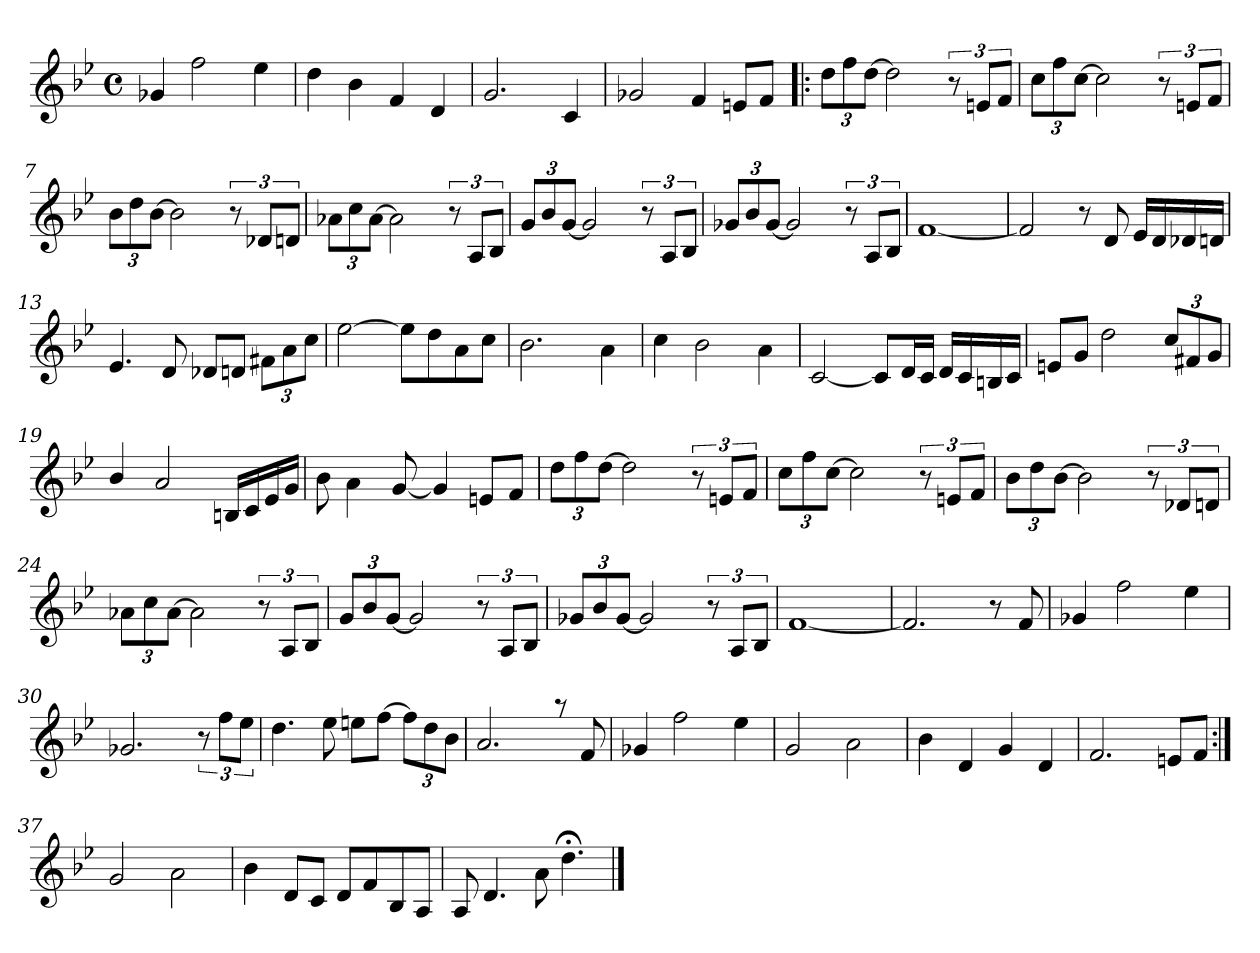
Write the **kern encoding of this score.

**kern
*part1
*staff1
*I'Cl
*clefG2
*ITrd1c2
*k[b-e-a-d-]
*A-:
*M4/4
*met(c)
=1
4f-X/
2ee-\
4dd-\
=2
4cc\
4a-\
4e-/
4c/
=3
2.f/
4B-/
=4
2f-X/
4e-/
8dn/L
8e-/J
!!LO:LB:g=z
=5!|:
*Xbrackettup
12cc\L
12ee-\
[12cc\J
2cc\]
*brackettup
12r
12dn/L
12e-/J
=6
*Xbrackettup
12b-\L
12ee-\
[12b-\J
2b-\]
*brackettup
12r
12dn/L
12e-/J
=7
*Xbrackettup
12a-\L
12cc\
[12a-\J
2a-\]
*brackettup
12r
12c-X/L
12cn/J
=8
*Xbrackettup
12g-X\L
12b-\
[12g-\J
2g-\]
*brackettup
12r
12G/L
12A-/J
!!LO:LB:g=z
=9
*Xbrackettup
12f/L
12a-/
[12f/J
2f/]
*brackettup
12r
12G/L
12A-/J
=10
*Xbrackettup
12f-X/L
12a-/
[12f-/J
2f-/]
*brackettup
12r
12G/L
12A-/J
=11
[1e-
=12
2e-/]
8r
8c/
16d-/LL
16c/
16c-X/
16cn/JJ
!!LO:LB:g=z
=13
4.d-/
8c/
8c-X/L
8cn/J
*Xbrackettup
12en\L
12g\
12b-\J
=14
[2dd-\
8dd-\L]
8cc\
8g\
8b-\J
=15
2.a-\
4g\
=16
4b-\
2a-\
4g\
!!LO:LB:g=z
=17
[2B-/
8B-/L]
16c/L
16B-/JJ
16c/LL
16B-/
16An/
16B-/JJ
=18
8dn/L
8f/J
2cc\
12b-/L
12en/
12f/J
=19
4a-/
2g/
16An/LL
16B-/
16d-/
16f/JJ
=20
8a-\
4g\
[8f/
4f/]
8dn/L
8e-/J
!!LO:LB:g=z
=21
12cc\L
12ee-\
[12cc\J
2cc\]
*brackettup
12r
12dn/L
12e-/J
=22
*Xbrackettup
12b-\L
12ee-\
[12b-\J
2b-\]
*brackettup
12r
12dn/L
12e-/J
=23
*Xbrackettup
12a-\L
12cc\
[12a-\J
2a-\]
*brackettup
12r
12c-X/L
12cn/J
=24
*Xbrackettup
12g-X\L
12b-\
[12g-\J
2g-\]
*brackettup
12r
12G/L
12A-/J
!!LO:LB:g=z
=25
*Xbrackettup
12f/L
12a-/
[12f/J
2f/]
*brackettup
12r
12G/L
12A-/J
=26
*Xbrackettup
12f-X/L
12a-/
[12f-/J
2f-/]
*brackettup
12r
12G/L
12A-/J
=27
[1e-
=28
2.e-/]
8r
8e-/
!!LO:LB:g=z
=29
4f-X/
2ee-\
4dd-\
=30
2.f-X/
12r
12ee-\L
12dd-\J
=31
4.cc\
8dd-\
8ddn\L
[8ee-\J
*Xbrackettup
12ee-\L]
12cc\
12a-\J
=32
2.g/
8raa
8e-/
!!LO:LB:g=z
=33
4f-X/
2ee-\
4dd-\
=34
2f/
2g\
=35
4a-\
4c/
4f/
4c/
=36
2.e-/
8dn/L
8e-/J
!!LO:LB:g=z
=37:|!
2f/
2g\
=38
4a-\
8c/L
8B-/J
8c/L
8e-/
8A-/
8G/J
=39
8G/
4.c/
8g\
4.cc;<\
==
*-
